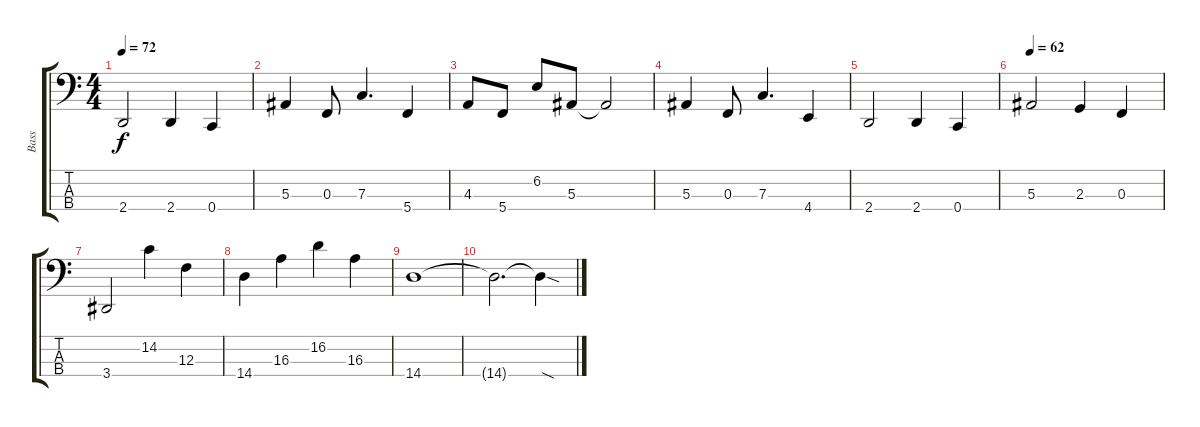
\track ("Bass" "Bass") {instrument electricbassfinger}
\staff {score tabs}
\tuning (Eb2 Bb1 F1 C1) {hide}
\ts (4 4)
\tempo 72
\clef f4
\ks c
2.4.2{dy f} 2.4.4 0.4.4 |
5.3.4 0.3.8 7.3.4{d} 5.4.4 |
4.3.8 5.4.8 6.2.8 5.3.8 5.3{t}.2 |
5.3.4 0.3.8 7.3.4{d} 4.4.4 |
2.4.2 2.4.4 0.4.4 |
\tempo 62
5.3.2 2.3.4 0.3.4 |
3.4.2 14.2.4 12.3.4 |
14.4.4 16.3.4 16.2.4 16.3.4 |
14.4.1 |
14.4{t}.2{d} 14.4{sod t}.4
